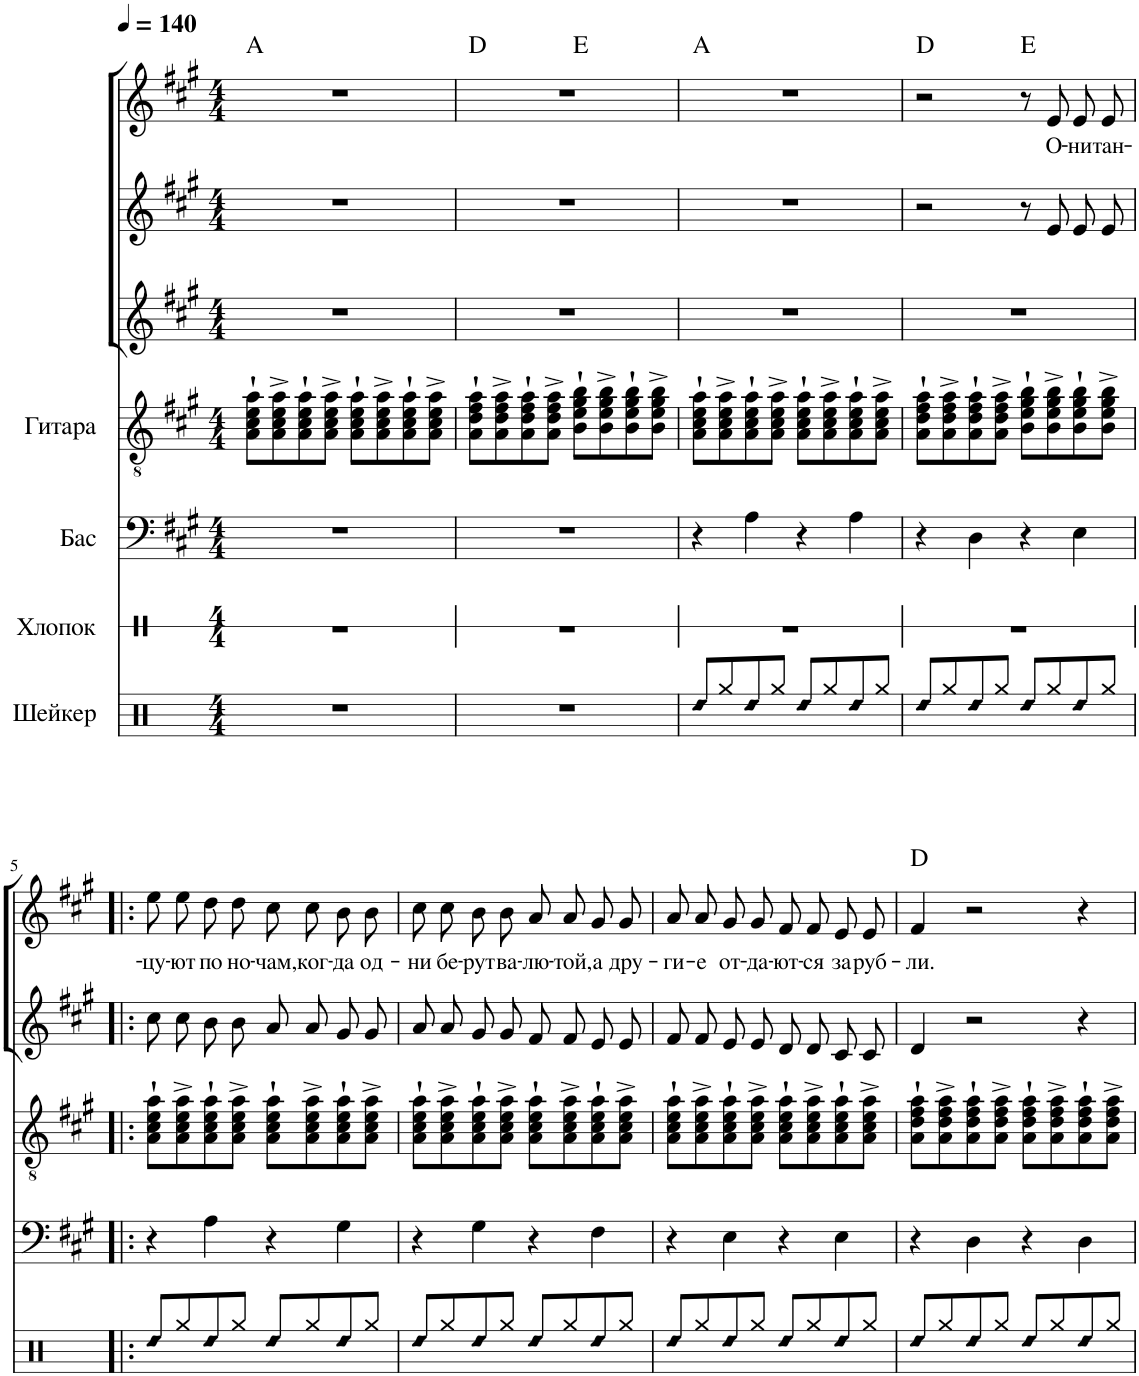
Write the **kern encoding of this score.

**kern	**kern	**kern	**kern	**kern	**kern	**kern	**text	**harte
*part7	*part6	*part5	*part4	*part3	*part2	*part1	*part1	*part1
*staff7	*staff6	*staff5	*staff4	*staff3	*staff2	*staff1	*staff1	*
*I"Шейкер	*I"Хлопок	*I"Бас	*I"Гитара	*I"Голос	*I"Голос	*I"Голос	*	*
*	*stria1	*	*	*	*	*	*	*
*clefX	*clefX	*clefF4	*clefGv2	*clefG2	*clefG2	*clefG2	*	*
*	*	*Trd7c12	*	*Trd8c14	*Trd5c9	*Trd1c2	*	*
*k[]	*k[]	*k[f#c#g#]	*k[f#c#g#]	*k[f#c#g#]	*k[f#c#g#]	*k[f#c#g#]	*	*
*M4/4	*M4/4	*M4/4	*M4/4	*M4/4	*M4/4	*M4/4	*	*
*MM140	*MM140	*MM140	*MM140	*MM140	*MM140	*MM140	*	*
=1	=1	=1	=1	=1	=1	=1	=1	=1
1r	1r	1r	8A\` 8c#\` 8e\` 8a\`L	1r	1r	1r	.	A:maj
.	.	.	8A\^ 8c#\^ 8e\^ 8a\^	.	.	.	.	.
.	.	.	8A\` 8c#\` 8e\` 8a\`	.	.	.	.	.
.	.	.	8A\^ 8c#\^ 8e\^ 8a\^J	.	.	.	.	.
.	.	.	8A\` 8c#\` 8e\` 8a\`L	.	.	.	.	.
.	.	.	8A\^ 8c#\^ 8e\^ 8a\^	.	.	.	.	.
.	.	.	8A\` 8c#\` 8e\` 8a\`	.	.	.	.	.
.	.	.	8A\^ 8c#\^ 8e\^ 8a\^J	.	.	.	.	.
=2	=2	=2	=2	=2	=2	=2	=2	=2
*	*	*	*	*	*	*^	*	*
1r	1r	1r	8A\` 8d\` 8f#\` 8a\`L	1r	1r	1r	2ryy	.	D:maj
.	.	.	8A\^ 8d\^ 8f#\^ 8a\^	.	.	.	.	.	.
.	.	.	8A\` 8d\` 8f#\` 8a\`	.	.	.	.	.	.
.	.	.	8A\^ 8d\^ 8f#\^ 8a\^J	.	.	.	.	.	.
.	.	.	8B\` 8e\` 8g#\` 8b\`L	.	.	.	2ryy	.	E:maj
.	.	.	8B\^ 8e\^ 8g#\^ 8b\^	.	.	.	.	.	.
.	.	.	8B\` 8e\` 8g#\` 8b\`	.	.	.	.	.	.
.	.	.	8B\^ 8e\^ 8g#\^ 8b\^J	.	.	.	.	.	.
=3	=3	=3	=3	=3	=3	=3	=3	=3	=3
!LO:N:head=diamond	!	!	!	!	!	!	!	!	!
*	*	*	*	*	*	*v	*v	*	*
8Rdd/L	1r	4r	8A\` 8c#\` 8e\` 8a\`L	1r	1r	1r	.	A:maj
8Rgg/	.	.	8A\^ 8c#\^ 8e\^ 8a\^	.	.	.	.	.
!LO:N:head=diamond	!	!	!	!	!	!	!	!
8Rdd/	.	4A\	8A\` 8c#\` 8e\` 8a\`	.	.	.	.	.
8Rgg/J	.	.	8A\^ 8c#\^ 8e\^ 8a\^J	.	.	.	.	.
!LO:N:head=diamond	!	!	!	!	!	!	!	!
8Rdd/L	.	4r	8A\` 8c#\` 8e\` 8a\`L	.	.	.	.	.
8Rgg/	.	.	8A\^ 8c#\^ 8e\^ 8a\^	.	.	.	.	.
!LO:N:head=diamond	!	!	!	!	!	!	!	!
8Rdd/	.	4A\	8A\` 8c#\` 8e\` 8a\`	.	.	.	.	.
8Rgg/J	.	.	8A\^ 8c#\^ 8e\^ 8a\^J	.	.	.	.	.
=4	=4	=4	=4	=4	=4	=4	=4	=4
!LO:N:head=diamond	!	!	!	!	!	!	!	!
8Rdd/L	1r	4r	8A\` 8d\` 8f#\` 8a\`L	1r	2r	2r	.	D:maj
8Rgg/	.	.	8A\^ 8d\^ 8f#\^ 8a\^	.	.	.	.	.
!LO:N:head=diamond	!	!	!	!	!	!	!	!
8Rdd/	.	4D\	8A\` 8d\` 8f#\` 8a\`	.	.	.	.	.
8Rgg/J	.	.	8A\^ 8d\^ 8f#\^ 8a\^J	.	.	.	.	.
!LO:N:head=diamond	!	!	!	!	!	!	!	!
8Rdd/L	.	4r	8B\` 8e\` 8g#\` 8b\`L	.	8r	8r	.	E:maj
!	!	!	!	!	!	!	!LO:LY:b	!
8Rgg/	.	.	8B\^ 8e\^ 8g#\^ 8b\^	.	8e/	8e/	О-	.
!LO:N:head=diamond	!	!	!	!	!	!	!LO:LY:b	!
8Rdd/	.	4E\	8B\` 8e\` 8g#\` 8b\`	.	8e/L	8e/L	-ни	.
!	!	!	!	!	!	!	!LO:LY:b	!
8Rgg/J	.	.	8B\^ 8e\^ 8g#\^ 8b\^J	.	8e/J	8e/J	тан-	.
!!LO:LB:g=z
=5!|:	=5!|:	=5!|:	=5!|:	=5!|:	=5!|:	=5!|:	=5!|:	=5!|:
!LO:N:head=diamond	!	!	!	!	!	!	!LO:LY:b	!
8Rdd/L	1r	4r	8A\` 8c#\` 8e\` 8a\`L	1r	8cc#\L	8ee\L	-цу-	.
!	!	!	!	!	!	!	!LO:LY:b	!
8Rgg/	.	.	8A\^ 8c#\^ 8e\^ 8a\^	.	8cc#\J	8ee\J	-ют	.
!LO:N:head=diamond	!	!	!	!	!	!	!LO:LY:b	!
8Rdd/	.	4A\	8A\` 8c#\` 8e\` 8a\`	.	8b\L	8dd\L	по	.
!	!	!	!	!	!	!	!LO:LY:b	!
8Rgg/J	.	.	8A\^ 8c#\^ 8e\^ 8a\^J	.	8b\J	8dd\J	но-	.
!LO:N:head=diamond	!	!	!	!	!	!	!LO:LY:b	!
8Rdd/L	.	4r	8A\` 8c#\` 8e\` 8a\`L	.	8a/L	8cc#\L	-чам,	.
!	!	!	!	!	!	!	!LO:LY:b	!
8Rgg/	.	.	8A\^ 8c#\^ 8e\^ 8a\^	.	8a/J	8cc#\J	ког-	.
!LO:N:head=diamond	!	!	!	!	!	!	!LO:LY:b	!
8Rdd/	.	4G#\	8A\` 8c#\` 8e\` 8a\`	.	8g#/L	8b\L	-да	.
!	!	!	!	!	!	!	!LO:LY:b	!
8Rgg/J	.	.	8A\^ 8c#\^ 8e\^ 8a\^J	.	8g#/J	8b\J	од-	.
=6	=6	=6	=6	=6	=6	=6	=6	=6
!LO:N:head=diamond	!	!	!	!	!	!	!LO:LY:b	!
8Rdd/L	1r	4r	8A\` 8c#\` 8e\` 8a\`L	1r	8a/L	8cc#\L	-ни	.
!	!	!	!	!	!	!	!LO:LY:b	!
8Rgg/	.	.	8A\^ 8c#\^ 8e\^ 8a\^	.	8a/J	8cc#\J	бе-	.
!LO:N:head=diamond	!	!	!	!	!	!	!LO:LY:b	!
8Rdd/	.	4G#\	8A\` 8c#\` 8e\` 8a\`	.	8g#/L	8b\L	-рут	.
!	!	!	!	!	!	!	!LO:LY:b	!
8Rgg/J	.	.	8A\^ 8c#\^ 8e\^ 8a\^J	.	8g#/J	8b\J	ва-	.
!LO:N:head=diamond	!	!	!	!	!	!	!LO:LY:b	!
8Rdd/L	.	4r	8A\` 8c#\` 8e\` 8a\`L	.	8f#/L	8a/L	-лю-	.
!	!	!	!	!	!	!	!LO:LY:b	!
8Rgg/	.	.	8A\^ 8c#\^ 8e\^ 8a\^	.	8f#/J	8a/J	-той,	.
!LO:N:head=diamond	!	!	!	!	!	!	!LO:LY:b	!
8Rdd/	.	4F#\	8A\` 8c#\` 8e\` 8a\`	.	8e/L	8g#/L	а	.
!	!	!	!	!	!	!	!LO:LY:b	!
8Rgg/J	.	.	8A\^ 8c#\^ 8e\^ 8a\^J	.	8e/J	8g#/J	дру-	.
=7	=7	=7	=7	=7	=7	=7	=7	=7
!LO:N:head=diamond	!	!	!	!	!	!	!LO:LY:b	!
8Rdd/L	1r	4r	8A\` 8c#\` 8e\` 8a\`L	1r	8f#/L	8a/L	-ги-	.
!	!	!	!	!	!	!	!LO:LY:b	!
8Rgg/	.	.	8A\^ 8c#\^ 8e\^ 8a\^	.	8f#/J	8a/J	-е	.
!LO:N:head=diamond	!	!	!	!	!	!	!LO:LY:b	!
8Rdd/	.	4E\	8A\` 8c#\` 8e\` 8a\`	.	8e/L	8g#/L	от-	.
!	!	!	!	!	!	!	!LO:LY:b	!
8Rgg/J	.	.	8A\^ 8c#\^ 8e\^ 8a\^J	.	8e/J	8g#/J	-да-	.
!LO:N:head=diamond	!	!	!	!	!	!	!LO:LY:b	!
8Rdd/L	.	4r	8A\` 8c#\` 8e\` 8a\`L	.	8d/L	8f#/L	-ют-	.
!	!	!	!	!	!	!	!LO:LY:b	!
8Rgg/	.	.	8A\^ 8c#\^ 8e\^ 8a\^	.	8d/J	8f#/J	-ся	.
!LO:N:head=diamond	!	!	!	!	!	!	!LO:LY:b	!
8Rdd/	.	4E\	8A\` 8c#\` 8e\` 8a\`	.	8c#/L	8e/L	за	.
!	!	!	!	!	!	!	!LO:LY:b	!
8Rgg/J	.	.	8A\^ 8c#\^ 8e\^ 8a\^J	.	8c#/J	8e/J	руб-	.
=8	=8	=8	=8	=8	=8	=8	=8	=8
!LO:N:head=diamond	!	!	!	!	!	!	!LO:LY:b	!
8Rdd/L	1r	4r	8A\` 8d\` 8f#\` 8a\`L	1r	4d/	4f#/	-ли.	D:maj
8Rgg/	.	.	8A\^ 8d\^ 8f#\^ 8a\^	.	.	.	.	.
!LO:N:head=diamond	!	!	!	!	!	!	!	!
8Rdd/	.	4D\	8A\` 8d\` 8f#\` 8a\`	.	2r	2r	.	.
8Rgg/J	.	.	8A\^ 8d\^ 8f#\^ 8a\^J	.	.	.	.	.
!LO:N:head=diamond	!	!	!	!	!	!	!	!
8Rdd/L	.	4r	8A\` 8d\` 8f#\` 8a\`L	.	.	.	.	.
8Rgg/	.	.	8A\^ 8d\^ 8f#\^ 8a\^	.	.	.	.	.
!LO:N:head=diamond	!	!	!	!	!	!	!	!
8Rdd/	.	4D\	8A\` 8d\` 8f#\` 8a\`	.	4r	4r	.	.
8Rgg/J	.	.	8A\^ 8d\^ 8f#\^ 8a\^J	.	.	.	.	.
=	=	=	=	=	=	=	=	=
*-	*-	*-	*-	*-	*-	*-	*-	*-
